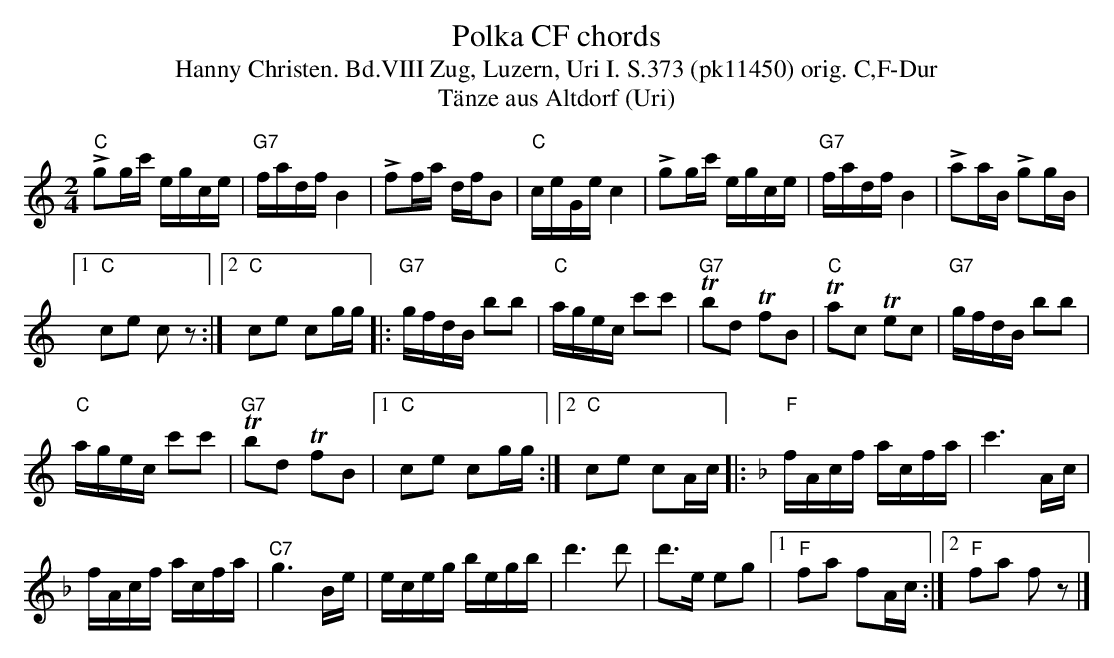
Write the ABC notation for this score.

X:1
T:Polka CF chords
T:Hanny Christen. Bd.VIII Zug, Luzern, Uri I. S.373 (pk11450) orig. C,F-Dur
T: T\"anze aus Altdorf (Uri)
M:2/4
L:1/16
K:C %%MIDI gchordon
"C"+>+g2gc' egce | "G7"fadf B4 | +>+f2fa dfB2 | "C"ceGe c4 | +>+g2gc' egce | "G7"fadf B4 | +>+a2aB +>+g2gB |1
"C"c2e2 c2z2 :|2 "C"c2e2 c2gg |: "G7"gfdB b2b2 | "C"agec c'2c'2 | "G7"Tb2d2 Tf2B2 | "C"Ta2c2 Te2c2 | "G7"gfdB b2b2 |
"C"agec c'2c'2 | "G7"Tb2d2 Tf2B2 |1 "C"c2e2 c2gg :|2 "C"c2e2 c2Ac |: [K:F] "F"fAcf acfa | c'6Ac |
fAcf acfa | "C7"g6Be | eceg begb | d'6d'2 | d'3e e2g2 |1 "F"f2a2 f2Ac :|2 "F"f2a2 f2z2 |]
